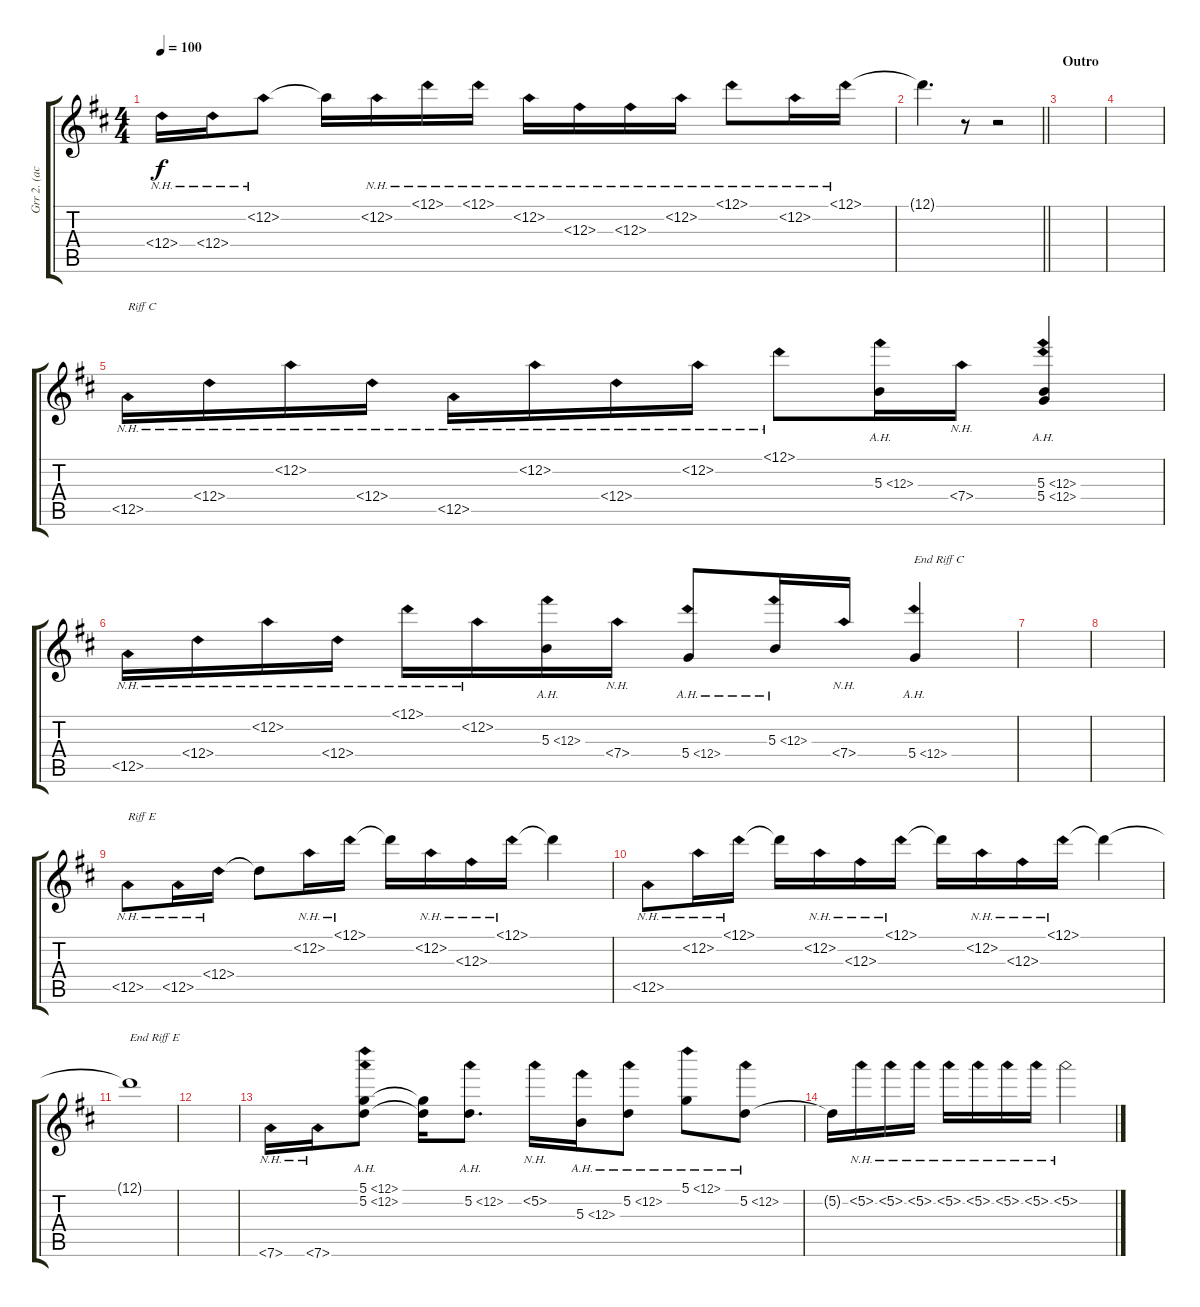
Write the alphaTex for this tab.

\track ("Grr 2. (acous)" "Grr 2. (ac") {instrument acousticguitarsteel}
\staff {score tabs}
\tuning (D4 A3 Gb3 D3 A2 D2) {hide}
\ts (4 4)
\tempo 100
\clef g2
\ks d
12.4{nh}.16{dy f} 12.4{nh}.16 12.2{nh}.8 12.2{t}.16 12.2{nh}.16 12.1{nh}.16 12.1{nh}.16 12.2{nh}.16 12.3{nh}.16 12.3{nh}.16 12.2{nh}.16 12.1{nh}.8 12.2{nh}.16 12.1{nh}.16 |
\barLineRight lightlight
12.1{t}.4{d} r.8 r.2 |
\section ("" "Outro")
|
|
12.5{nh}.16{txt "Riff C"} 12.4{nh}.16 12.2{nh}.16 12.4{nh}.16 12.5{nh}.16 12.2{nh}.16 12.4{nh}.16 12.2{nh}.16 12.1{nh}.8 5.3{ah 7}.16 7.4{nh}.16 (5.3{ah 7} 5.4{ah 7}).4 |
12.5{nh}.16 12.4{nh}.16 12.2{nh}.16 12.4{nh}.16 12.1{nh}.16 12.2{nh}.16 5.3{ah 7}.16 7.4{nh}.16 5.4{ah 7}.8 5.3{ah 7}.16 7.4{nh}.16 5.4{ah 7}.4{txt "End Riff C"} |
|
|
12.5{nh}.8{txt "Riff E"} 12.5{nh}.16 12.4{nh}.16 12.4{t}.8 12.2{nh}.16 12.1{nh}.16 12.1{t}.16 12.2{nh}.16 12.3{nh}.16 12.1{nh}.16 12.1{t}.4 |
12.5{nh}.8 12.2{nh}.16 12.1{nh}.16 12.1{t}.16 12.2{nh}.16 12.3{nh}.16 12.1{nh}.16 12.1{t}.16 12.2{nh}.16 12.3{nh}.16 12.1{nh}.16 12.1{t}.4 |
12.1{t}.1{txt "End Riff E"} |
|
7.6{nh}.16 7.6{nh}.16 (5.1{ah 7} 5.2{ah 7}).8 (5.1{t} 5.2{t}).16 5.2{ah 7}.8{d} 5.2{nh}.16 5.3{ah 7}.16 5.2{ah 7}.8 5.1{ah 7}.8 5.2{ah 7}.8 |
5.2{t}.16 5.2{nh}.16 5.2{nh}.16 5.2{nh}.16 5.2{nh}.16 5.2{nh}.16 5.2{nh}.16 5.2{nh}.16 5.2{nh}.2
